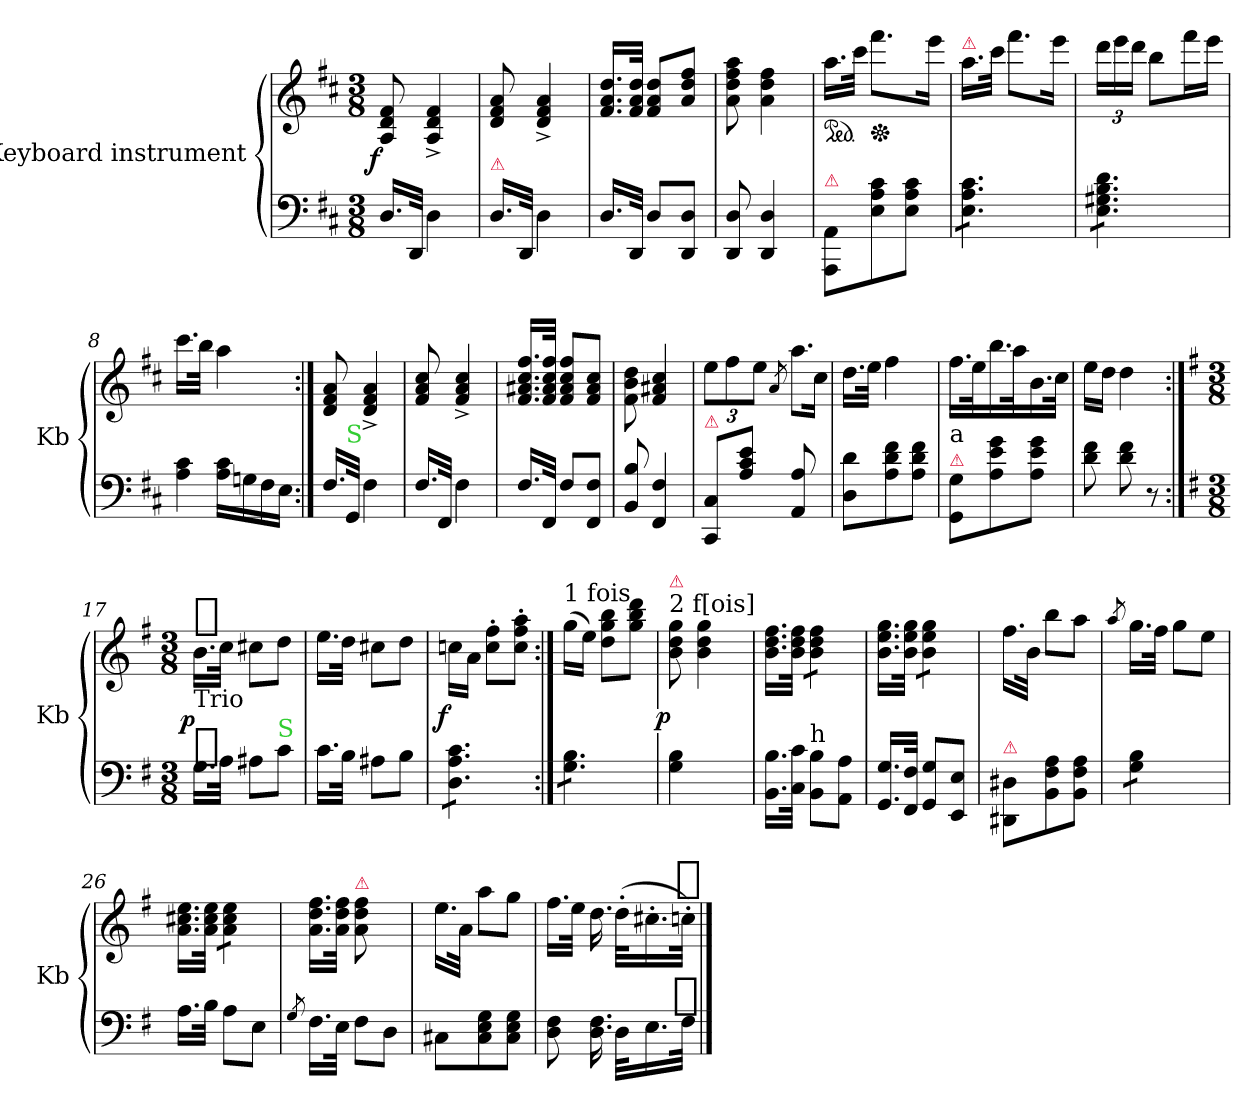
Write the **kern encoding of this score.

**kern	**kern	**dynam
*part1	*part1	*part1
*staff2	*staff1	*staff1/2
*I"Keyboard instrument	*	*
*I'Kb	*	*
*clefF4	*clefG2	*
*k[f#c#]	*k[f#c#]	*
*D:	*D:	*
*M3/8	*M3/8	*
=1	=1	=1
!	!	!LO:DY:rj
16.D/LL	8A/ 8d/ 8f#/	f
32DD/JJk	.	.
4D\	4A^>/ 4d^>/ 4f#^>/	.
=2	=2	=2
!LO:TX:a:color=crimson:t=⚠	!	!
16.D/LL	8d/ 8f#/ 8a/	.
32DD/JJk	.	.
4D\	4d^>/ 4f#^>/ 4a^>/	.
=3	=3	=3
16.D/LL	16.f#/ 16.a/ 16.dd/LL	.
32DD/JJk	32f#/ 32a/ 32dd/JJk	.
8D/L	8f#/ 8a/ 8dd/L	.
8DD/ 8D/J	8a/ 8dd/ 8ff#/J	.
=4	=4	=4
8DD/ 8D/	8a\ 8dd\ 8ff#\ 8aa\	.
4DD/ 4D/	4a\ 4dd\ 4ff#\	.
=5	=5	=5
!LO:TX:a:color=crimson:t=⚠	!	!
*	*ped	*
8AAA/ 8AA/L	16.aa\LL	.
.	32ccc#\JJk	.
*	*Xped	*
8E\ 8A\ 8c#\	8.fff#\L	.
8E\ 8A\ 8c#\J	.	.
.	16eee\Jk	.
=6	=6	=6
!	!LO:TX:a:color=crimson:t=⚠	!
*tremolo	*	*
8E\ 8A\ 8c#\L	16.aa\LL	.
.	32ccc#\JJk	.
8E\ 8A\ 8c#\	8.fff#\L	.
8E\ 8A\ 8c#\J	.	.
.	16eee\Jk	.
=7	=7	=7
8E\ 8G#X\ 8B\ 8d\L	24ddd\LL	.
.	24eee\	.
.	24ddd\JJ	.
8E\ 8G#X\ 8B\ 8d\	8bb\L	.
8E\ 8G#X\ 8B\ 8d\J	16fff#\L	.
*Xtremolo	*	*
.	16eee\JJ	.
=8	=8	=8
!LO:N:vis=4	!	!
8A\ 8c#\	16.ccc#\LL	.
.	32bb\JJk	.
16A\ 16c#\LL	4aa\	.
16Gn\	.	.
16F#\	.	.
16E\JJ	.	.
=9:|!	=9:|!	=9:|!
16.F#/LL	8d/ 8f#/ 8a/	.
!LO:TX:a:color=limegreen:t=S	!	!
32GG/JJk	.	.
4F#\	4d^>/ 4f#^>/ 4a^>/	.
=10	=10	=10
16.F#/LL	8f#/ 8a/ 8cc#/	.
32FF#/JJk	.	.
4F#\	4f#^>/ 4a^>/ 4cc#^>/	.
=11	=11	=11
16.F#/LL	16.f#/ 16.a#X/ 16.cc#/ 16.ff#/LL	.
32FF#/JJk	32f#/ 32a#/ 32cc#/ 32ff#/JJk	.
8F#/L	8f#/ 8a#/ 8cc#/ 8ff#/L	.
8FF#/ 8F#/J	8f#/ 8a#/ 8cc#/J	.
=12	=12	=12
8BB/ 8B/	8f#\ 8b\ 8dd\	.
4FF#/ 4F#/	4f#/ 4a#X/ 4cc#/	.
=13	=13	=13
!LO:TX:a:color=crimson:t=⚠	!	!
8CC#/ 8C#/L	12ee\L	.
.	12ff#\	.
8A\ 8c#\ 8e\J	.	.
.	12ee\J	.
.	8qa/	.
!	!LO:N:vis=8.	!
8AA/ 8A/	16.aa\L	.
!	!LO:N:vis=16	!
.	32cc#\Jk	.
=14	=14	=14
8D\ 8d\L	16.dd\LL	.
.	32ee\JJk	.
8A\ 8d\ 8f#\	4ff#\	.
8A\ 8d\ 8f#\J	.	.
=15	=15	=15
!LO:TX:a:color=crimson:t=⚠	!	!
!LO:TX:a:t=a	!	!
8GG/ 8G/L	16.ff#\LL	.
.	32ee\K	.
8A\ 8e\ 8g\	16.bb\	.
.	32aa\K	.
8A\ 8e\ 8g\J	16.b\	.
.	32cc#\JJk	.
=16	=16	=16
8d\ 8f#\	16ee\LL	.
.	16dd\JJ	.
8d\ 8f#\	4dd\	.
8r	.	.
=17:|!	=17:|!	=17:|!
*k[f#]	*k[f#]	*
*G:	*G:	*
*M3/8	*M3/8	*
!	!LO:TX:a:t=[segno]	!
!	!LO:TX:b:t=Trio	!
!LO:TX:a:t=[segno]	!	!
!	!	!LO:DY:rj
16.G\LL	16.b\LL	p
32A\JJk	32cc\JJk	.
8A#X\L	8cc#X\L	.
!LO:TX:a:color=limegreen:t=S	!	!
8c\J	8dd\J	.
=18	=18	=18
16.c\LL	16.ee\LL	.
32B\JJk	32dd\JJk	.
8A#X\L	8cc#X\L	.
8B\J	8dd\J	.
=19	=19	=19
!	!	!LO:DY:rj
*tremolo	*	*
8D\ 8A\ 8c\L	16ccn\LL	f
.	16a\JJ	.
8D\ 8A\ 8c\	8cc'\ 8ff#'\L	.
8D\ 8A\ 8c\J	8cc'\ 8ff#'\ 8aa'\J	.
=20:|!	=20:|!	=20:|!
!	!LO:TX:a:t=1 fois	!
8G\ 8B\L	(16gg\LL	.
.	16ee\JJ)	.
8G\ 8B\	8dd\ 8gg\ 8bb\L	.
8G\ 8B\J	8gg\ 8bb\ 8ddd\J	.
*Xtremolo	*	*
=21	=21	=21
!	!LO:TX:a:t=2 f[ois]	!
!	!LO:TX:a:color=crimson:t=⚠	!
!	!	!LO:DY:rj
4G\ 4B\	8b\ 8dd\ 8gg\	p
.	4b\ 4dd\ 4gg\	.
8ryy	.	.
=22	=22	=22
16.BB\ 16.B\LL	16.b\ 16.dd\ 16.ff#\LL	.
32C\ 32c\JJk	32b\ 32dd\ 32ff#\JJk	.
!	!LO:TX:a:color=crimson:t=⚠	!
!LO:TX:a:t=h	!	!
*	*tremolo	*
8BB\ 8B\L	8b\ 8dd\ 8ff#\L	.
8AA\ 8A\J	8b\ 8dd\ 8ff#\J	.
*	*Xtremolo	*
=23	=23	=23
16.GG/ 16.G/LL	16.b\ 16.ee\ 16.gg\LL	.
32FF#/ 32F#/JJk	32b\ 32ee\ 32gg\JJk	.
!	!LO:TX:a:color=crimson:t=⚠	!
*	*tremolo	*
8GG/ 8G/L	8b\ 8ee\ 8gg\L	.
8EE/ 8E/J	8b\ 8ee\ 8gg\J	.
*	*Xtremolo	*
=24	=24	=24
!LO:TX:a:color=crimson:t=⚠	!	!
8DD#j/ 8D#X/L	16.ff#\LL	.
.	32b\JJk	.
8BB\ 8F#\ 8A\	8bb\L	.
8BB\ 8F#\ 8A\J	8aa\J	.
=25	=25	=25
.	8qaa	.
*tremolo	*	*
8G\ 8B\L	16.gg\LL	.
.	32ff#\JJk	.
8G\ 8B\J	8gg\L	.
*Xtremolo	*	*
8ryy	8ee\J	.
=26	=26	=26
16.A\LL	16.a\ 16.cc#X\ 16.ee\LL	.
32B\JJk	32a\ 32cc#\ 32ee\JJk	.
!	!LO:TX:a:color=crimson:t=⚠	!
*	*tremolo	*
8A\L	8a\ 8cc#\ 8ee\L	.
8E\J	8a\ 8cc#\ 8ee\J	.
*	*Xtremolo	*
=27	=27	=27
8qG/	.	.
16.F#\LL	16.a\ 16.dd\ 16.ff#\LL	.
32E\JJk	32a\ 32dd\ 32ff#\JJk	.
!	!LO:TX:a:color=crimson:t=⚠	!
!	!LO:N:vis=8	!
8F#\L	4a\ 4dd\ 4ff#\	.
8D\J	.	.
=28	=28	=28
8C#X\L	16.ee\LL	.
.	32a\JJk	.
8C#\ 8E\ 8G\	8aa\L	.
8C#\ 8E\ 8G\J	8gg\J	.
=29	=29	=29
8D\ 8F#\	16.ff#\LL	.
.	32ee\JJk	.
16.D\ 16.F#\	16.dd\	.
32D\KLL	(32dd'\KLL	.
16.E\	16.cc#X'\	.
32F#\JJk	32ccn'\JJk)	.
!	!LO:TX:a:t=[segno]	!
!LO:TX:a:t=[segno]	!	!
==	==	==
*-	*-	*-
